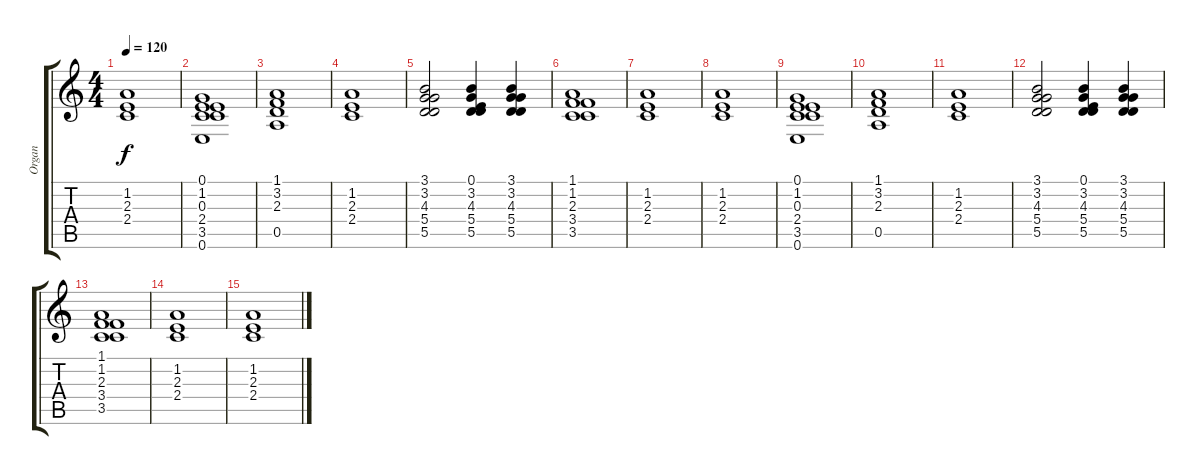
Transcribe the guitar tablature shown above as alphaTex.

\track ("Organ" "Organ") {instrument churchorgan}
\staff {score tabs}
\tuning (E4 B3 G4 D4 A3 E3) {hide}
\ts (4 4)
\tempo 120
\clef g2
\ks c
(1.2 2.3 2.4).1{dy f} |
(0.1 1.2 0.3 2.4 3.5 0.6).1 |
(1.1 3.2 2.3 0.5).1 |
(1.2 2.3 2.4).1 |
(3.1 3.2 4.3 5.4 5.5).2 (0.1 3.2 4.3 5.4 5.5).4 (3.1 3.2 4.3 5.4 5.5).4 |
(1.1 1.2 2.3 3.4 3.5).1 |
(1.2 2.3 2.4).1 |
(1.2 2.3 2.4).1 |
(0.1 1.2 0.3 2.4 3.5 0.6).1 |
(1.1 3.2 2.3 0.5).1 |
(1.2 2.3 2.4).1 |
(3.1 3.2 4.3 5.4 5.5).2 (0.1 3.2 4.3 5.4 5.5).4 (3.1 3.2 4.3 5.4 5.5).4 |
(1.1 1.2 2.3 3.4 3.5).1 |
(1.2 2.3 2.4).1 |
(1.2 2.3 2.4).1
